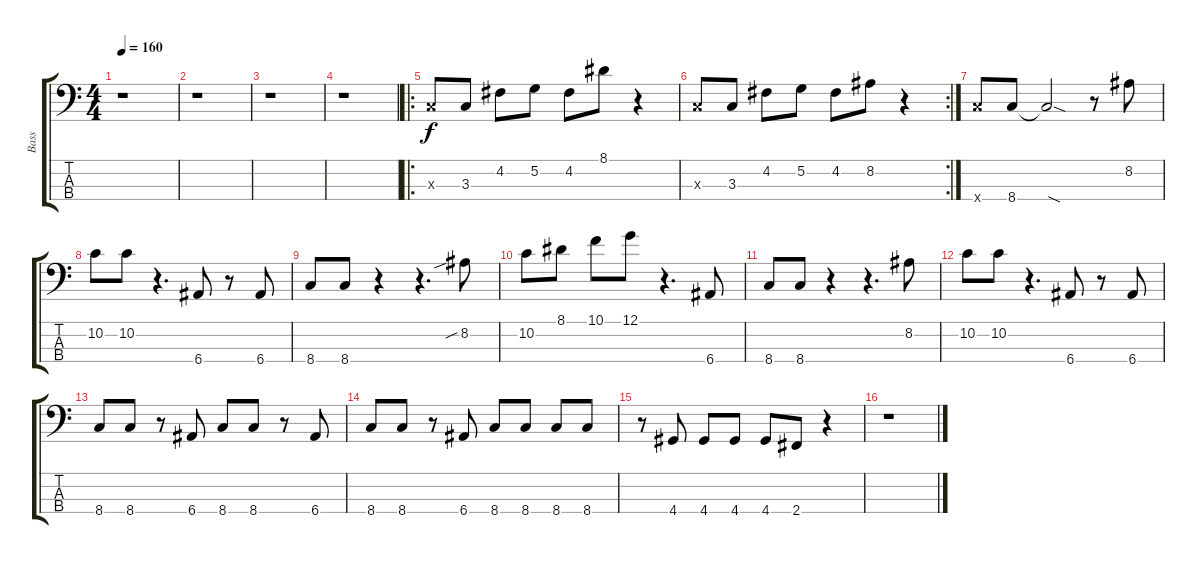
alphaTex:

\track ("Bass" "Bass") {instrument electricbasspick}
\staff {score tabs}
\tuning (G2 D2 A1 E1) {hide}
\ts (4 4)
\tempo 160
\clef f4
\ks c
r.1{dy f} |
r.1 |
r.1 |
r.1 |
\ro
3.3{x}.8 3.3.8 4.2.8 5.2.8 4.2.8 8.1.8 r.4 |
\rc 2
3.3{x}.8 3.3.8 4.2.8 5.2.8 4.2.8 8.2.8 r.4 |
8.4{x}.8 8.4.8 8.4{sod t}.2 r.8 8.2.8 |
10.2.8 10.2.8 r.4{d} 6.4.8 r.8 6.4.8 |
8.4.8 8.4.8 r.4 r.4{d} 8.2{sib}.8 |
10.2.8 8.1.8 10.1.8 12.1.8 r.4{d} 6.4.8 |
8.4.8 8.4.8 r.4 r.4{d} 8.2.8 |
10.2.8 10.2.8 r.4{d} 6.4.8 r.8 6.4.8 |
8.4.8 8.4.8 r.8 6.4.8 8.4.8 8.4.8 r.8 6.4.8 |
8.4.8 8.4.8 r.8 6.4.8 8.4.8 8.4.8 8.4.8 8.4.8 |
r.8 4.4.8 4.4.8 4.4.8 4.4.8 2.4.8 r.4 |
r.1
